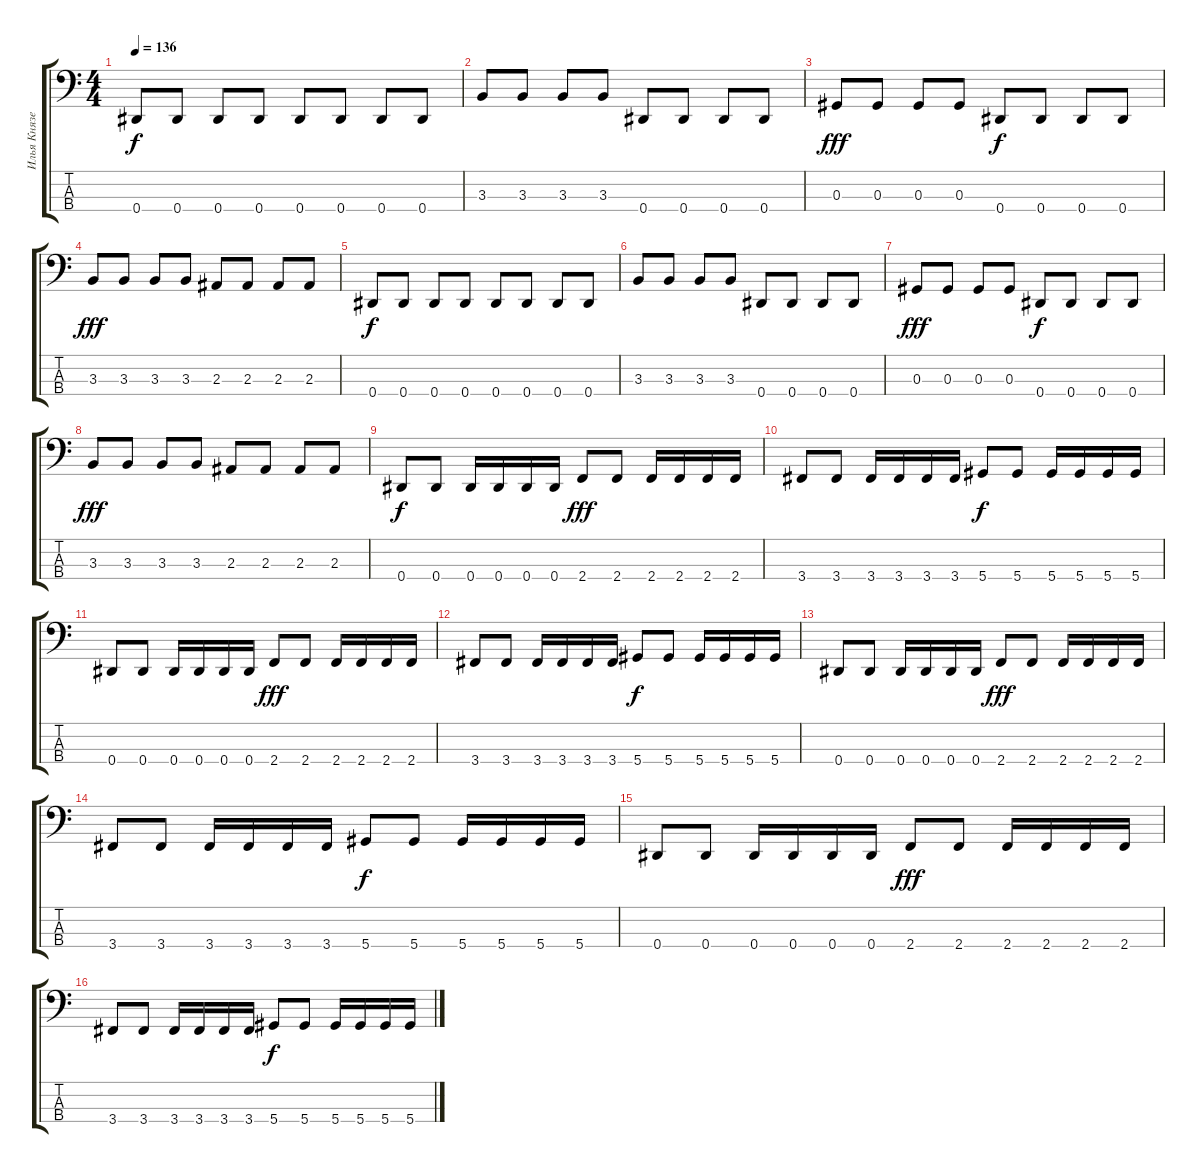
\track ("Илья Князев" "Илья Князе") {instrument electricbassfinger}
\staff {score tabs}
\tuning (Gb2 Db2 Ab1 Eb1) {hide}
\ts (4 4)
\tempo 136
\clef f4
\ks c
0.4.8{dy f} 0.4.8 0.4.8 0.4.8 0.4.8 0.4.8 0.4.8 0.4.8 |
3.3.8 3.3.8 3.3.8 3.3.8 0.4.8 0.4.8 0.4.8 0.4.8 |
0.3.8{dy fff} 0.3.8 0.3.8 0.3.8 0.4.8{dy f} 0.4.8 0.4.8 0.4.8 |
3.3.8{dy fff} 3.3.8 3.3.8 3.3.8 2.3.8 2.3.8 2.3.8 2.3.8 |
0.4.8{dy f} 0.4.8 0.4.8 0.4.8 0.4.8 0.4.8 0.4.8 0.4.8 |
3.3.8 3.3.8 3.3.8 3.3.8 0.4.8 0.4.8 0.4.8 0.4.8 |
0.3.8{dy fff} 0.3.8 0.3.8 0.3.8 0.4.8{dy f} 0.4.8 0.4.8 0.4.8 |
3.3.8{dy fff} 3.3.8 3.3.8 3.3.8 2.3.8 2.3.8 2.3.8 2.3.8 |
0.4.8{dy f} 0.4.8 0.4.16 0.4.16 0.4.16 0.4.16 2.4.8{dy fff} 2.4.8 2.4.16 2.4.16 2.4.16 2.4.16 |
3.4.8 3.4.8 3.4.16 3.4.16 3.4.16 3.4.16 5.4.8{dy f} 5.4.8 5.4.16 5.4.16 5.4.16 5.4.16 |
0.4.8 0.4.8 0.4.16 0.4.16 0.4.16 0.4.16 2.4.8{dy fff} 2.4.8 2.4.16 2.4.16 2.4.16 2.4.16 |
3.4.8 3.4.8 3.4.16 3.4.16 3.4.16 3.4.16 5.4.8{dy f} 5.4.8 5.4.16 5.4.16 5.4.16 5.4.16 |
0.4.8 0.4.8 0.4.16 0.4.16 0.4.16 0.4.16 2.4.8{dy fff} 2.4.8 2.4.16 2.4.16 2.4.16 2.4.16 |
3.4.8 3.4.8 3.4.16 3.4.16 3.4.16 3.4.16 5.4.8{dy f} 5.4.8 5.4.16 5.4.16 5.4.16 5.4.16 |
0.4.8 0.4.8 0.4.16 0.4.16 0.4.16 0.4.16 2.4.8{dy fff} 2.4.8 2.4.16 2.4.16 2.4.16 2.4.16 |
3.4.8 3.4.8 3.4.16 3.4.16 3.4.16 3.4.16 5.4.8{dy f} 5.4.8 5.4.16 5.4.16 5.4.16 5.4.16
